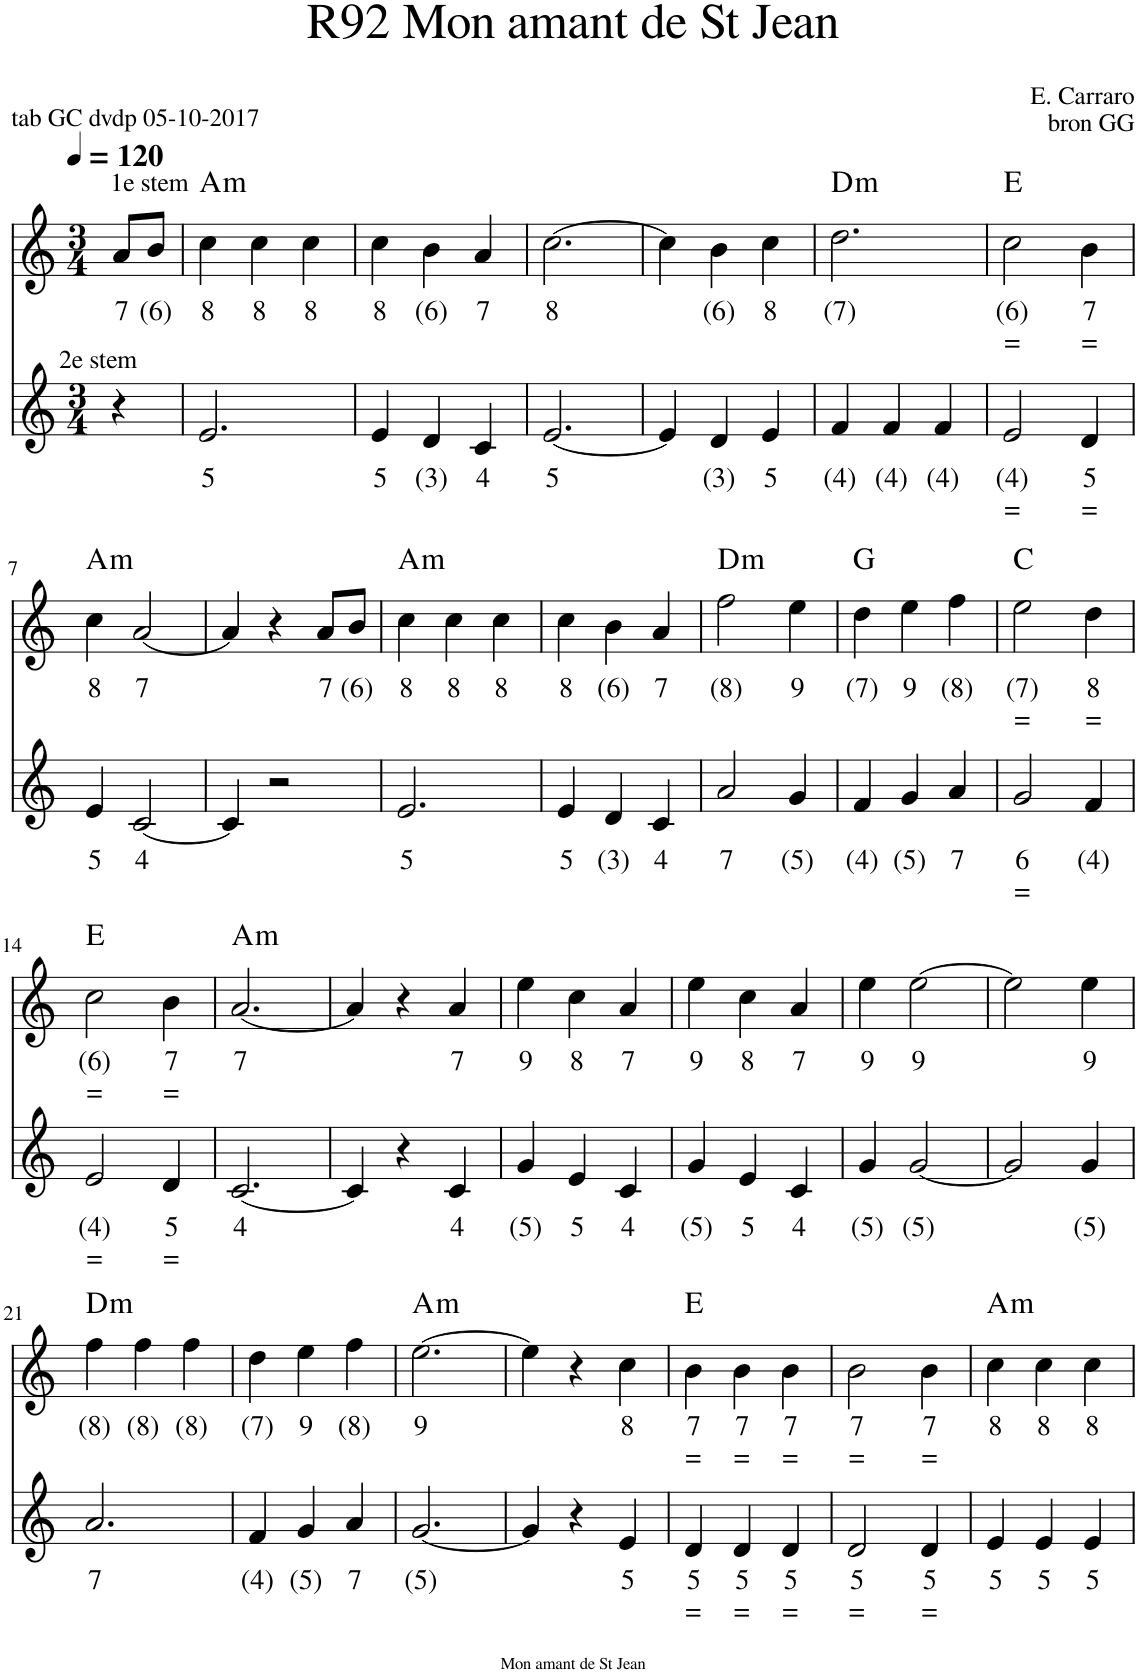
**kern	**text	**text	**kern	**text	**text	**kern	**text	**text	**harte
*part3	*part3	*part3	*part2	*part2	*part2	*part1	*part1	*part1	*part1
*staff3	*staff3	*staff3	*staff2	*staff2	*staff2	*staff1	*staff1	*staff1	*
*I"Stem	*	*	*I"Stem	*	*	*I"Stem	*	*	*
*	*	*	*stria5	*	*	*	*	*	*
*clefG2	*	*	*clefG2	*	*	*clefG2	*	*	*
*k[]	*	*	*k[]	*	*	*k[]	*	*	*
*M3/4	*	*	*M3/4	*	*	*M3/4	*	*	*
*MM120	*	*	*MM120	*	*	*MM120	*	*	*
=	=	=	=	=	=	=	=	=	=
!	!	!	!	!	!	!LO:TX:a:t=1e stem	!	!	!
!	!	!	!LO:TX:a:t=1e st okt lager	!	!	!	!	!	!
!LO:TX:a:t=2e stem	!	!	!	!	!	!	!	!	!
!	!	!	!	!	!	!	!LO:LY:b	!	!
4r	.	.	8A/L	3	.	8a/L	7	.	.
!	!	!	!	!	!	!	!LO:LY:b	!	!
.	.	.	8B/J	(2)	.	8b/J	(6)	.	.
=1	=1	=1	=1	=1	=1	=1	=1	=1	=1
!	!LO:LY:b	!	!	!	!	!	!LO:LY:b	!	!LO:H:kt=m
2.e/	5	.	4c	4	.	4cc\	8	.	A:min
!	!	!	!	!	!	!	!LO:LY:b	!	!
.	.	.	4c	4	.	4cc\	8	.	.
!	!	!	!	!	!	!	!LO:LY:b	!	!
.	.	.	4c	4	.	4cc\	8	.	.
=2	=2	=2	=2	=2	=2	=2	=2	=2	=2
!	!LO:LY:b	!	!	!	!	!	!LO:LY:b	!	!
4e/	5	.	4c	4	.	4cc\	8	.	.
!	!LO:LY:b	!	!	!	!	!	!LO:LY:b	!	!
4d/	(3)	.	4B	(2)	.	4b\	(6)	.	.
!	!LO:LY:b	!	!	!	!	!	!LO:LY:b	!	!
4c/	4	.	4A	3	.	4a/	7	.	.
=3	=3	=3	=3	=3	=3	=3	=3	=3	=3
!	!LO:LY:b	!	!	!	!	!	!LO:LY:b	!	!
[2.e/	5	.	[2.c	4	.	[2.cc\	8	.	.
=4	=4	=4	=4	=4	=4	=4	=4	=4	=4
4e/]	.	.	4c]	.	.	4cc\]	.	.	.
!	!LO:LY:b	!	!	!	!	!	!LO:LY:b	!	!
4d/	(3)	.	4B	(2)	.	4b\	(6)	.	.
!	!LO:LY:b	!	!	!	!	!	!LO:LY:b	!	!
4e/	5	.	4c	4	.	4cc\	8	.	.
=5	=5	=5	=5	=5	=5	=5	=5	=5	=5
!	!LO:LY:b	!	!	!	!	!	!LO:LY:b	!	!LO:H:kt=m
4f/	(4)	.	2.d	(3)	.	2.dd\	(7)	.	D:min
!	!LO:LY:b	!	!	!	!	!	!	!	!
4f/	(4)	.	.	.	.	.	.	.	.
!	!LO:LY:b	!	!	!	!	!	!	!	!
4f/	(4)	.	.	.	.	.	.	.	.
=6	=6	=6	=6	=6	=6	=6	=6	=6	=6
!	!LO:LY:b	!LO:LY:b	!	!	!	!	!LO:LY:b	!LO:LY:b	!
2e/	(4)	=	2c	(3)	=	2cc\	(6)	=	E:maj
!	!LO:LY:b	!LO:LY:b	!	!	!	!	!LO:LY:b	!LO:LY:b	!
4d/	5	=	4B	4	=	4b\	7	=	.
!!LO:LB:g=z
=7	=7	=7	=7	=7	=7	=7	=7	=7	=7
!	!LO:LY:b	!	!	!	!	!	!LO:LY:b	!	!LO:H:kt=m
4e/	5	.	4c	4	.	4cc\	8	.	A:min
!	!LO:LY:b	!	!	!	!	!	!LO:LY:b	!	!
[2c/	4	.	[2A	3	.	[2a/	7	.	.
=8	=8	=8	=8	=8	=8	=8	=8	=8	=8
4c/]	.	.	4A]	.	.	4a/]	.	.	.
2r	.	.	4r	.	.	4r	.	.	.
!	!	!	!	!	!	!	!LO:LY:b	!	!
.	.	.	8A/L	3	.	8a/L	7	.	.
!	!	!	!	!	!	!	!LO:LY:b	!	!
.	.	.	8B/J	(2)	.	8b/J	(6)	.	.
=9	=9	=9	=9	=9	=9	=9	=9	=9	=9
!	!LO:LY:b	!	!	!	!	!	!LO:LY:b	!	!LO:H:kt=m
2.e/	5	.	4c	4	.	4cc\	8	.	A:min
!	!	!	!	!	!	!	!LO:LY:b	!	!
.	.	.	4c	4	.	4cc\	8	.	.
!	!	!	!	!	!	!	!LO:LY:b	!	!
.	.	.	4c	4	.	4cc\	8	.	.
=10	=10	=10	=10	=10	=10	=10	=10	=10	=10
!	!LO:LY:b	!	!	!	!	!	!LO:LY:b	!	!
4e/	5	.	4c	4	.	4cc\	8	.	.
!	!LO:LY:b	!	!	!	!	!	!LO:LY:b	!	!
4d/	(3)	.	4B	(2)	.	4b\	(6)	.	.
!	!LO:LY:b	!	!	!	!	!	!LO:LY:b	!	!
4c/	4	.	4A	3	.	4a/	7	.	.
=11	=11	=11	=11	=11	=11	=11	=11	=11	=11
!	!LO:LY:b	!	!	!	!	!	!LO:LY:b	!	!LO:H:kt=m
2a/	7	.	2f	(4)	.	2ff\	(8)	.	D:min
!	!LO:LY:b	!	!	!	!	!	!LO:LY:b	!	!
4g/	(5)	.	4e	5	.	4ee\	9	.	.
=12	=12	=12	=12	=12	=12	=12	=12	=12	=12
!	!LO:LY:b	!	!	!	!	!	!LO:LY:b	!	!
4f/	(4)	.	4d	(3)	.	4dd\	(7)	.	G:maj
!	!LO:LY:b	!	!	!	!	!	!LO:LY:b	!	!
4g/	(5)	.	4e	5	.	4ee\	9	.	.
!	!LO:LY:b	!	!	!	!	!	!LO:LY:b	!	!
4a/	7	.	4f	(4)	.	4ff\	(8)	.	.
=13	=13	=13	=13	=13	=13	=13	=13	=13	=13
!	!LO:LY:b	!LO:LY:b	!	!	!	!	!LO:LY:b	!LO:LY:b	!
2g/	6	=	2e	(4)	=	2ee\	(7)	=	C:maj
!	!LO:LY:b	!	!	!	!	!	!LO:LY:b	!LO:LY:b	!
4f/	(4)	.	4d	5	=	4dd\	8	=	.
!!LO:LB:g=z
=14	=14	=14	=14	=14	=14	=14	=14	=14	=14
!	!LO:LY:b	!LO:LY:b	!	!	!	!	!LO:LY:b	!LO:LY:b	!
2e/	(4)	=	2c	(3)	=	2cc\	(6)	=	E:maj
!	!LO:LY:b	!LO:LY:b	!	!	!	!	!LO:LY:b	!LO:LY:b	!
4d/	5	=	4B	4	=	4b\	7	=	.
=15	=15	=15	=15	=15	=15	=15	=15	=15	=15
!	!LO:LY:b	!	!	!	!	!	!LO:LY:b	!	!LO:H:kt=m
[2.c/	4	.	[2.A	3	.	[2.a/	7	.	A:min
=16	=16	=16	=16	=16	=16	=16	=16	=16	=16
4c/]	.	.	4A]	.	.	4a/]	.	.	.
4r	.	.	4r	.	.	4r	.	.	.
!	!LO:LY:b	!	!	!	!	!	!LO:LY:b	!	!
4c/	4	.	4A	3	.	4a/	7	.	.
=17	=17	=17	=17	=17	=17	=17	=17	=17	=17
!	!LO:LY:b	!	!	!	!	!	!LO:LY:b	!	!
4g/	(5)	.	4e	5	.	4ee\	9	.	.
!	!LO:LY:b	!	!	!	!	!	!LO:LY:b	!	!
4e/	5	.	4c	4	.	4cc\	8	.	.
!	!LO:LY:b	!	!	!	!	!	!LO:LY:b	!	!
4c/	4	.	4A	3	.	4a/	7	.	.
=18	=18	=18	=18	=18	=18	=18	=18	=18	=18
!	!LO:LY:b	!	!	!	!	!	!LO:LY:b	!	!
4g/	(5)	.	4e	5	.	4ee\	9	.	.
!	!LO:LY:b	!	!	!	!	!	!LO:LY:b	!	!
4e/	5	.	4c	4	.	4cc\	8	.	.
!	!LO:LY:b	!	!	!	!	!	!LO:LY:b	!	!
4c/	4	.	4A	3	.	4a/	7	.	.
=19	=19	=19	=19	=19	=19	=19	=19	=19	=19
!	!LO:LY:b	!	!	!	!	!	!LO:LY:b	!	!
4g/	(5)	.	4e	5	.	4ee\	9	.	.
!	!LO:LY:b	!	!	!	!	!	!LO:LY:b	!	!
[2g/	(5)	.	[2e	5	.	[2ee\	9	.	.
=20	=20	=20	=20	=20	=20	=20	=20	=20	=20
2g/]	.	.	2e]	.	.	2ee\]	.	.	.
!	!LO:LY:b	!	!	!	!	!	!LO:LY:b	!	!
4g/	(5)	.	4e	5	.	4ee\	9	.	.
!!LO:LB:g=z
=21	=21	=21	=21	=21	=21	=21	=21	=21	=21
!	!LO:LY:b	!	!	!	!	!	!LO:LY:b	!	!LO:H:kt=m
2.a/	7	.	4f	(4)	.	4ff\	(8)	.	D:min
!	!	!	!	!	!	!	!LO:LY:b	!	!
.	.	.	4f	(4)	.	4ff\	(8)	.	.
!	!	!	!	!	!	!	!LO:LY:b	!	!
.	.	.	4f	(4)	.	4ff\	(8)	.	.
=22	=22	=22	=22	=22	=22	=22	=22	=22	=22
!	!LO:LY:b	!	!	!	!	!	!LO:LY:b	!	!
4f/	(4)	.	4d	(3)	.	4dd\	(7)	.	.
!	!LO:LY:b	!	!	!	!	!	!LO:LY:b	!	!
4g/	(5)	.	4e	5	.	4ee\	9	.	.
!	!LO:LY:b	!	!	!	!	!	!LO:LY:b	!	!
4a/	7	.	4f	(4)	.	4ff\	(8)	.	.
=23	=23	=23	=23	=23	=23	=23	=23	=23	=23
!	!LO:LY:b	!	!	!	!	!	!LO:LY:b	!	!LO:H:kt=m
[2.g/	(5)	.	[2.e	5	.	[2.ee\	9	.	A:min
=24	=24	=24	=24	=24	=24	=24	=24	=24	=24
4g/]	.	.	4e]	.	.	4ee\]	.	.	.
4r	.	.	4r	.	.	4r	.	.	.
!	!LO:LY:b	!	!	!	!	!	!LO:LY:b	!	!
4e/	5	.	4c	4	.	4cc\	8	.	.
=25	=25	=25	=25	=25	=25	=25	=25	=25	=25
!	!LO:LY:b	!LO:LY:b	!	!	!	!	!LO:LY:b	!LO:LY:b	!
4d/	5	=	4B	4	=	4b\	7	=	E:maj
!	!LO:LY:b	!LO:LY:b	!	!	!	!	!LO:LY:b	!LO:LY:b	!
4d/	5	=	4B	4	=	4b\	7	=	.
!	!LO:LY:b	!LO:LY:b	!	!	!	!	!LO:LY:b	!LO:LY:b	!
4d/	5	=	4B	4	=	4b\	7	=	.
=26	=26	=26	=26	=26	=26	=26	=26	=26	=26
!	!LO:LY:b	!LO:LY:b	!	!	!	!	!LO:LY:b	!LO:LY:b	!
2d/	5	=	2B	4	=	2b\	7	=	.
!	!LO:LY:b	!LO:LY:b	!	!	!	!	!LO:LY:b	!LO:LY:b	!
4d/	5	=	4B	4	=	4b\	7	=	.
=27	=27	=27	=27	=27	=27	=27	=27	=27	=27
!	!LO:LY:b	!	!	!	!	!	!LO:LY:b	!	!LO:H:kt=m
4e/	5	.	4c	4	.	4cc\	8	.	A:min
!	!LO:LY:b	!	!	!	!	!	!LO:LY:b	!	!
4e/	5	.	4c	4	.	4cc\	8	.	.
!	!LO:LY:b	!	!	!	!	!	!LO:LY:b	!	!
4e/	5	.	4c	4	.	4cc\	8	.	.
=	=	=	=	=	=	=	=	=	=
*-	*-	*-	*-	*-	*-	*-	*-	*-	*-
